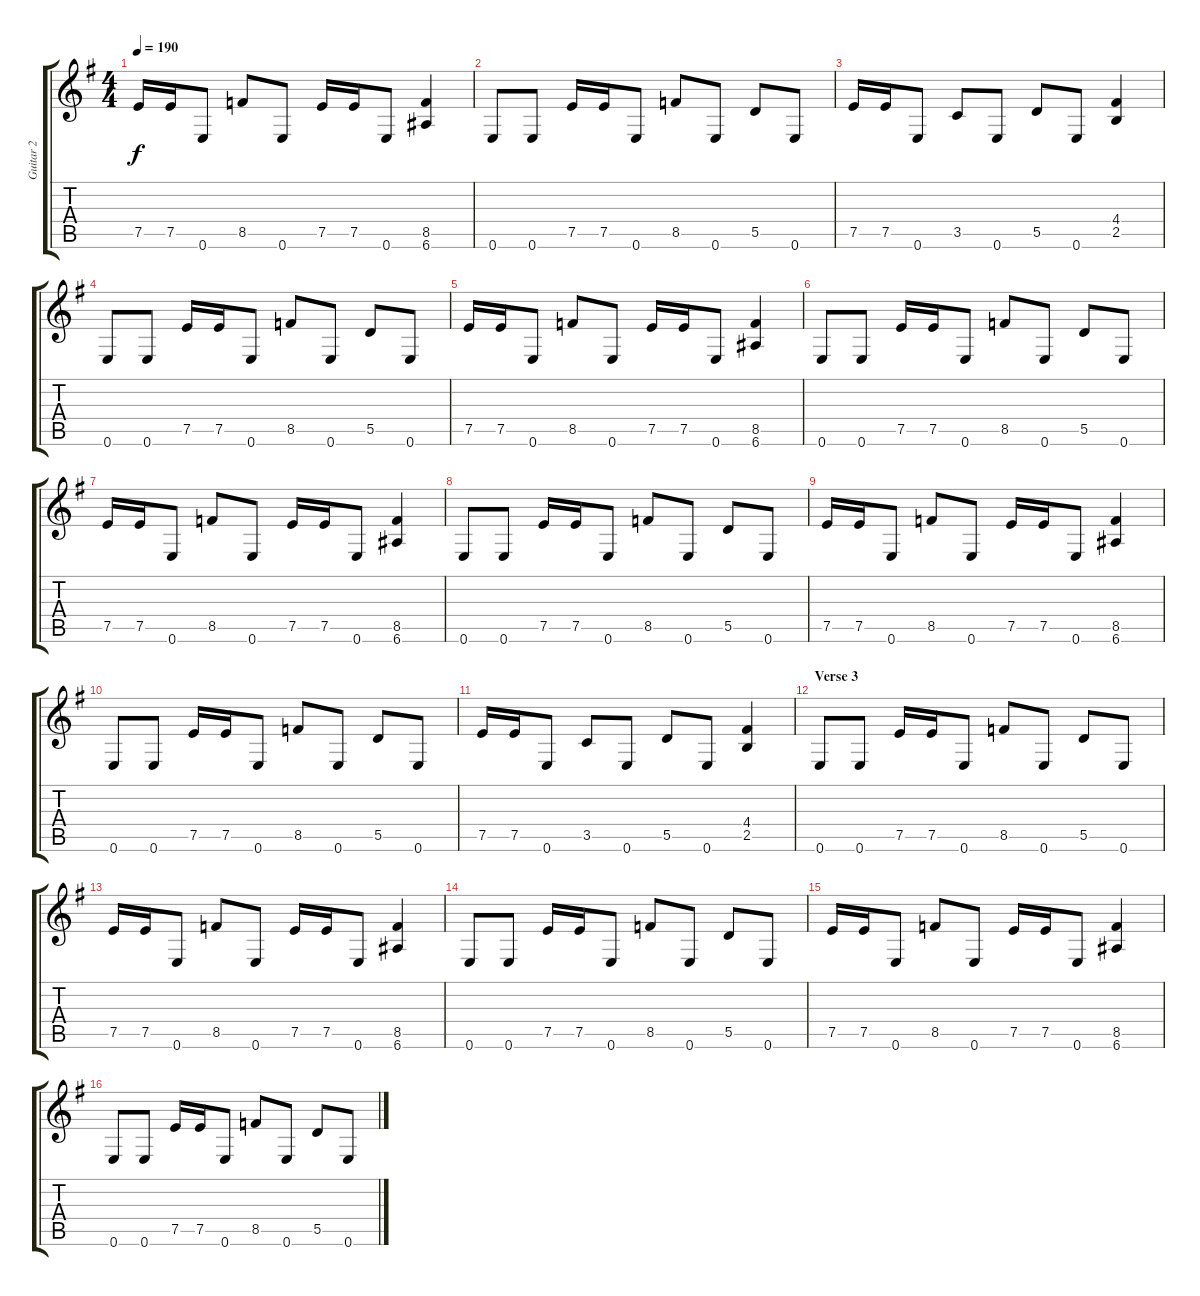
\track ("Guitar 2" "Guitar 2") {instrument distortionguitar}
\staff {score tabs}
\tuning (E4 B3 G3 D3 A2 E2) {hide}
\ts (4 4)
\tempo 190
\clef g2
\ks eminor
7.5.16{dy f} 7.5.16 0.6.8 8.5.8 0.6.8 7.5.16 7.5.16 0.6.8 (8.5 6.6).4 |
0.6.8 0.6.8 7.5.16 7.5.16 0.6.8 8.5.8 0.6.8 5.5.8 0.6.8 |
7.5.16 7.5.16 0.6.8 3.5.8 0.6.8 5.5.8 0.6.8 (4.4 2.5).4 |
0.6.8 0.6.8 7.5.16 7.5.16 0.6.8 8.5.8 0.6.8 5.5.8 0.6.8 |
7.5.16 7.5.16 0.6.8 8.5.8 0.6.8 7.5.16 7.5.16 0.6.8 (8.5 6.6).4 |
0.6.8 0.6.8 7.5.16 7.5.16 0.6.8 8.5.8 0.6.8 5.5.8 0.6.8 |
7.5.16 7.5.16 0.6.8 8.5.8 0.6.8 7.5.16 7.5.16 0.6.8 (8.5 6.6).4 |
0.6.8 0.6.8 7.5.16 7.5.16 0.6.8 8.5.8 0.6.8 5.5.8 0.6.8 |
7.5.16 7.5.16 0.6.8 8.5.8 0.6.8 7.5.16 7.5.16 0.6.8 (8.5 6.6).4 |
0.6.8 0.6.8 7.5.16 7.5.16 0.6.8 8.5.8 0.6.8 5.5.8 0.6.8 |
7.5.16 7.5.16 0.6.8 3.5.8 0.6.8 5.5.8 0.6.8 (4.4 2.5).4 |
\section ("" "Verse 3")
0.6.8 0.6.8 7.5.16 7.5.16 0.6.8 8.5.8 0.6.8 5.5.8 0.6.8 |
7.5.16 7.5.16 0.6.8 8.5.8 0.6.8 7.5.16 7.5.16 0.6.8 (8.5 6.6).4 |
0.6.8 0.6.8 7.5.16 7.5.16 0.6.8 8.5.8 0.6.8 5.5.8 0.6.8 |
7.5.16 7.5.16 0.6.8 8.5.8 0.6.8 7.5.16 7.5.16 0.6.8 (8.5 6.6).4 |
0.6.8 0.6.8 7.5.16 7.5.16 0.6.8 8.5.8 0.6.8 5.5.8 0.6.8
